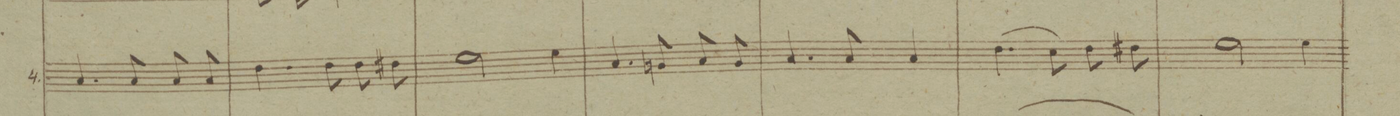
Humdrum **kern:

**kern	**text	**text	**dynam
*I"4.	*	*	*
*clefF4	*	*	*
*k[b-]	*	*	*
*M3/4	*	*	*
4.C/	.	-tum	.
8C/	.	non	.
8C/	.	fac-	.
8C/	.	-tum,	.
=44	=44	=44	=44
4.F\	.	con-	.
8F\	.	-subs-	.
8F\	.	-tan-	.
8F#X\	.	-ti-	.
=45	=45	=45	=45
2G\	.	-a-	.
4G\	.	-lem	.
=46	=46	=46	=46
4.C/	.	pa-	.
8BBn/	.	-tri	.
8C/	.	per-	.
8BB/	.	-quem	.
=47	=47	=47	=47
4.C/	.	om-	.
8C/	.	-ni-	.
4C/	.	-a	.
=48	=48	=48	=48
(4.F\	.	Om-	.
8E\)	.	.	.
8F\	.	-ni-	.
8F#X\	.	-a	.
=49	=49	=49	=49
2G\	.	fac-	.
4G\	.	-ta	.
=50	=50	=50	=50
*-	*-	*-	*-
